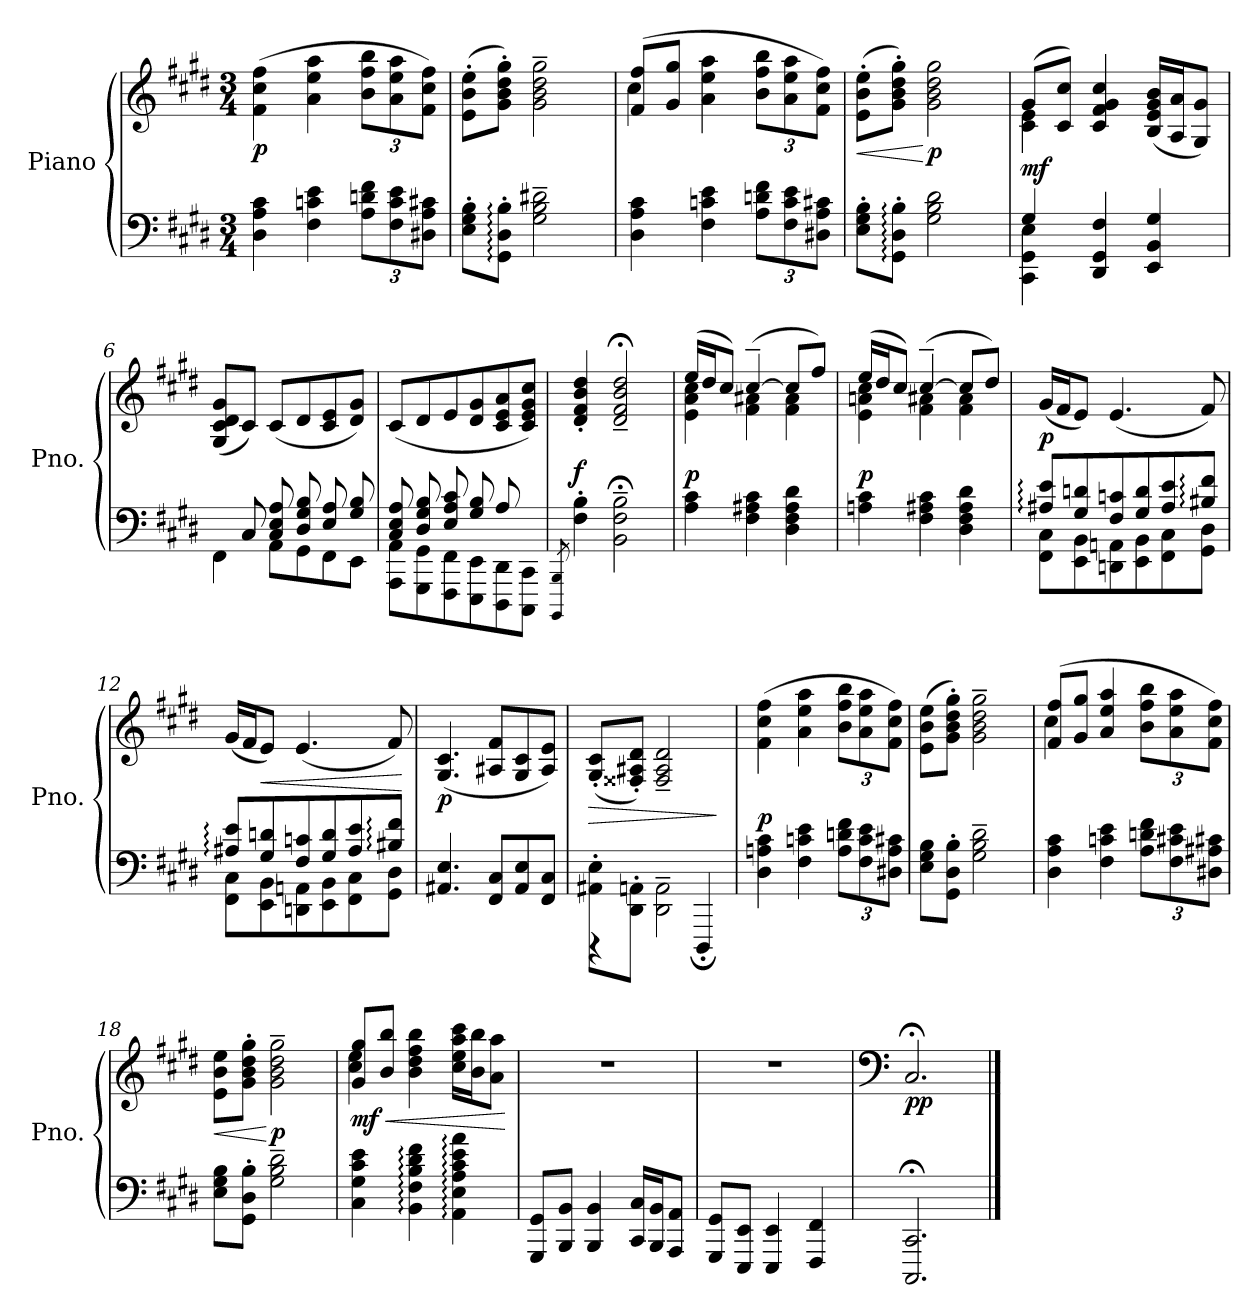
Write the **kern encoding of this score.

**kern	**kern	**dynam
*part1	*part1	*part1
*staff2	*staff1	*staff1/2
*I"Piano	*	*
*I'Pno.	*	*
*clefF4	*clefG2	*
*k[f#c#g#d#]	*k[f#c#g#d#]	*
*M3/4	*M3/4	*
*MM80	*MM80	*
=1	=1	=1
!	!	!LO:DY:b
4D#\ 4A\ 4c#\	(>4f#\ 4cc#\ 4ff#\	p
4F#\ 4cn\ 4e\	4a\ 4ee\ 4aa\	.
*Xbrackettup	*Xbrackettup	*
12A\ 12dn\ 12f#\L	12b\ 12ff#\ 12bb\L	.
12F#\ 12c\ 12e\	12a\ 12ee\ 12aa\	.
12D#X\ 12A\ 12c#X\J	12f#\ 12cc#\ 12ff#\J)	.
=2	=2	=2
8E\' 8G#\' 8B\'L	(>8e\' 8b\' 8ee\'L	.
8GG#\:' 8D#\:' 8B\:'J	8g#\' 8b\' 8dd#\' 8gg#\'J)	.
2G#\~ 2B\~ 2d#X\~	2g#\~ 2b\~ 2dd#\~ 2gg#\~	.
=3	=3	=3
*	*^	*
4D#\ 4A\ 4c#\	(>8f#/ 8ff#/L	4cc#\	.
.	8g#/ 8gg#/J	.	.
4F#\ 4cn\ 4e\	4a\ 4ee\ 4aa\	2ryy	.
12A\ 12dn\ 12f#\L	12b\ 12ff#\ 12bb\L	.	.
12F#\ 12c\ 12e\	12a\ 12ee\ 12aa\	.	.
12D#X\ 12A\ 12c#X\J	12f#\ 12cc#\ 12ff#\J)	.	.
*	*v	*v	*
=4	=4	=4
!	!	!LO:HP:b
8E\' 8G#\' 8B\'L	(>8e\' 8b\' 8ee\'L	<
8GG#\:' 8D#\:' 8B\:'J	8g#\' 8b\' 8dd#\' 8gg#\'J)	.
!	!	!LO:DY:n=1:b
2G#\ 2B\ 2d#\	2g#\ 2b\ 2dd#\ 2gg#\	[ p
!!LO:LB:g=z
=5	=5	=5
*^	*^	*
!	!	!	!	!LO:DY:b
4G#/	4CC#\ 4GG#\ 4E\	(>8g#/L	4c#\ 4e\	mf
.	.	8c#/ 8cc#/J)	.	.
2ryy	4DD#/ 4GG#/ 4F#/	4c#/ 4f#/ 4g#/ 4cc#/	2ryy	.
.	4EE/ 4BB/ 4G#/	(>16B/ 16e/ 16g#/ 16b/LL	.	.
.	.	16A/ 16a/J	.	.
.	.	8G#/ 8g#/J)	.	.
*	*	*v	*v	*
=6	=6	=6	=6
8ryy	4FF#\	(>8G#/ 8c#/ 8d#/ 8g#/L	.
8C#/	.	8c#/J)	.
8C#/ 8E/ 8A/	8AA\L	(>8c#/L	.
8D#/ 8G#/ 8B/	8GG#\	8d#/	.
8E/ 8A/	8FF#\	8c#/ 8e/	.
8G#/ 8B/	8EE\J	8d#/ 8g#/J)	.
=7	=7	=7	=7
8C#/ 8E/ 8A/	8AAA\ 8AA\L	(>8c#/L	.
8D#/ 8G#/ 8B/	8GGG#\ 8GG#\	8d#/	.
8E/ 8A/ 8c#/	8FFF#\ 8FF#\	8e/	.
8G#/ 8B/	8EEE\ 8EE\	8d#/ 8g#/	.
8A/	8DDD#\ 8DD#\	8c#/ 8e/ 8a/	.
8ryy	8CCC#\ 8CC#\J	8c#/ 8e/ 8g#/ 8cc#/J)	.
*v	*v	*	*
=8	=8	=8
8qBBBB/ 8qBBB/	.	.
!	!	!LO:DY:a=2
4F#\' 4B\'	4d#/' 4f#/' 4b/' 4dd#/'	f
2BB\;<~ 2F#\;<~ 2B\;<~	2d#/;<~ 2f#/;<~ 2b/;<~ 2dd#/;<~	.
!!LO:LB:g=z
=9	=9	=9
*	*^	*
!	!	!	!LO:DY:a=2
4A\ 4c#\	(>16ee/LL	4e\ 4a\ 4cc#\	p
.	16dd#/J	.	.
.	8cc#/J)	.	.
4F#\ 4A#X\ 4c#\	(>[4cc#~/	4f#\ 4a#X\	.
4D#\ 4F#\ 4A#\ 4d#\	8cc#/L]	4f#\ 4a#\	.
.	8ff#/J)	.	.
=10	=10	=10	=10
!	!	!	!LO:DY:a=2
4An\ 4c#\	(>16ee/LL	4e\ 4an\ 4cc#\	p
.	16dd#/J	.	.
.	8cc#/J)	.	.
4F#\ 4A#X\ 4c#\	(>[4cc#~/	4f#\ 4a#X\	.
4D#\ 4F#\ 4A#\ 4d#\	8cc#/L]	4f#\ 4a#\	.
.	8dd#/J)	.	.
*	*v	*v	*
=11	=11	=11
*^	*	*
!	!	!	!LO:DY:a=2
8A#X/: 8e/:L	8FF#\ 8C#\L	(<16g#/LL	p
.	.	16f#/J	.
8G#/ 8dn/	8EE\ 8BB\	8e/J)	.
8F#/ 8cn/	8DDn\ 8AAn\	(<4.e/	.
8G#/ 8d/	8EE\ 8BB\	.	.
8A#/ 8e/	8FF#\ 8C#\	.	.
8B#X/: 8f#/:J	8GG#\ 8D#\J	8f#/)	.
=12	=12	=12	=12
8A#X/: 8e/:L	8FF#\ 8C#\L	(<16g#/LL	.
.	.	16f#/J	.
!	!	!	!LO:HP:b
8G#/ 8dn/	8EE\ 8BB\	8e/J)	<
8F#/ 8cn/	8DDn\ 8AAn\	(<4.e/	.
8G#/ 8d/	8EE\ 8BB\	.	.
8A#/ 8e/	8FF#\ 8C#\	.	.
8B#X/: 8f#/:J	8GG#\ 8D#\J	8f#/)	.
*v	*v	*	*
.	.	[
!!LO:LB:g=z
=13	=13	=13
!	!	!LO:DY:b
4.AA#X/ 4.E/	(<4.G#/ 4.c#/	p
8FF#/ 8C#/L	8A#X/ 8f#/L	.
8AA#/ 8E/	8G#/ 8c#/	.
8FF#/ 8C#/J	8A#/ 8e/J)	.
=14	=14	=14
*^	*	*
!	!	!	!LO:HP:b
8AA#X\' 8E\'L	4rDDD	(<8G#/' 8c#/'L	>
8DD#\' 8AAn\'J	.	8F##X/' 8A#X/' 8d#/'J)	.
2DD#\~ 2AA\~	4ryy	2F##/~ 2A#/~ 2d#/~	.
.	4DDD#;</	.	.
*v	*v	*	*
.	.	]
=15	=15	=15
!	!	!LO:DY:a=2
4D#\ 4An\ 4c#\	(>4f#\ 4cc#\ 4ff#\	p
4F#\ 4cn\ 4e\	4a\ 4ee\ 4aa\	.
12A\ 12dn\ 12f#\L	12b\ 12ff#\ 12bb\L	.
12F#\ 12c\ 12e\	12a\ 12ee\ 12aa\	.
12D#X\ 12A\ 12c#X\J	12f#\ 12cc#\ 12ff#\J)	.
=16	=16	=16
8E\ 8G#\ 8B\L	(>8e\ 8b\ 8ee\L	.
8GG#\' 8D#\' 8B\'J	8g#\' 8b\' 8dd#\' 8gg#\'J)	.
2G#\~ 2B\~ 2d#\~	2g#\~ 2b\~ 2dd#\~ 2gg#\~	.
!!LO:PB:g=z
=17	=17	=17
*	*^	*
4D#\ 4A\ 4c#\	(>8f#/ 8ff#/L	4cc#\	.
.	8g#/ 8gg#/J	.	.
4F#\ 4cn\ 4e\	4a/ 4ee/ 4aa/	2ryy	.
12A\ 12dn\ 12f#\L	12b\ 12ff#\ 12bb\L	.	.
12F#\ 12c#X\ 12e\	12a\ 12ee\ 12aa\	.	.
12D#X\ 12A#X\ 12c#X\J	12f#\ 12cc#\ 12ff#\J)	.	.
*	*v	*v	*
=18	=18	=18
!	!	!LO:HP:b
8E\ 8G#\ 8B\L	8e\ 8b\ 8ee\L	<
8GG#\' 8D#\' 8B\'J	8g#\' 8b\' 8dd#\' 8gg#\'J	.
!	!	!LO:DY:n=1:b
2G#\~ 2B\~ 2d#\~	2g#\~ 2b\~ 2dd#\~ 2gg#\~	[ p
=19	=19	=19
!	!	!LO:HP:b
*	*^	*
!	!	!	!LO:DY:n=1:b
4C#\ 4G#\ 4c#\ 4e\	8g#/ 8gg#/L	4cc#\ 4ee\	< mf
.	8b/ 8bb/J	.	.
4BB\: 4F#\: 4B\: 4d#\: 4f#\:	4b\ 4dd#\ 4ff#\ 4bb\	2ryy	.
4AA\: 4E\: 4A\: 4c#\: 4e\: 4a\:	16cc#\ 16ee\ 16aa\ 16ccc#\LL	.	.
.	16b\ 16bb\J	.	.
.	8a\ 8aa\J	.	.
*	*v	*v	*
.	.	[
=20	=20	=20
8GGG#/ 8GG#/L	2.r	.
8BBB/ 8BB/J	.	.
4BBB/ 4BB/	.	.
16CC#/ 16C#/LL	.	.
16BBB/ 16BB/J	.	.
8AAA/ 8AA/J	.	.
!!LO:LB:g=z
=21	=21	=21
8GGG#/ 8GG#/L	2.r	.
8EEE/ 8EE/J	.	.
4EEE/ 4EE/	.	.
4FFF#/ 4FF#/	.	.
=22	=22	=22
*	*clefF4	*
!	!	!LO:DY:b
2.CCC#/;< 2.CC#/;<	2.C#;</	pp
==	==	==
*-	*-	*-
